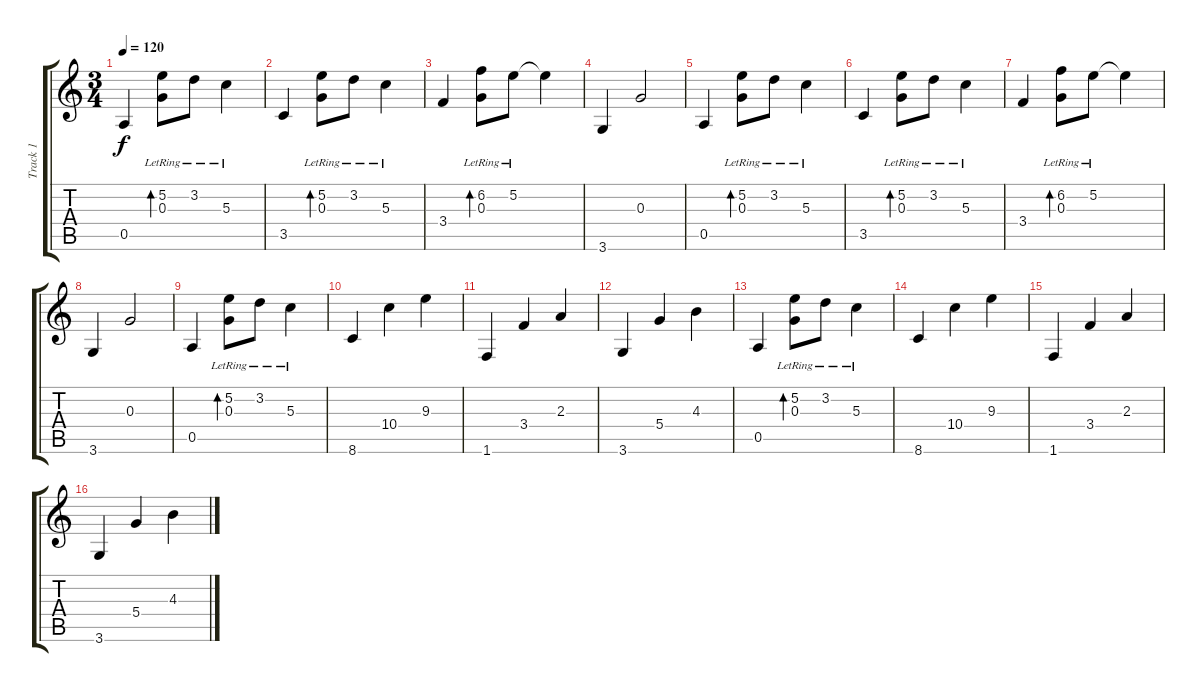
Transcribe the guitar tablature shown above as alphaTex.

\track ("Track 1" "Track 1") {instrument electricguitarjazz}
\staff {score tabs}
\tuning (E4 B3 G3 D3 A2 E2) {hide}
\ts (3 4)
\tempo 120
\clef g2
\ks c
0.5.4{dy f} (5.2 0.3{lr}).8{bd 480} 3.2{lr}.8 5.3{lr}.4 |
3.5.4 (5.2 0.3{lr}).8{bd 480} 3.2{lr}.8 5.3{lr}.4 |
3.4.4 (6.2 0.3{lr}).8{bd 480} 5.2{lr}.8 5.2{t}.4 |
3.6.4 0.3.2 |
0.5.4 (5.2 0.3{lr}).8{bd 480} 3.2{lr}.8 5.3{lr}.4 |
3.5.4 (5.2 0.3{lr}).8{bd 480} 3.2{lr}.8 5.3{lr}.4 |
3.4.4 (6.2 0.3{lr}).8{bd 480} 5.2{lr}.8 5.2{t}.4 |
3.6.4 0.3.2 |
0.5.4 (5.2 0.3{lr}).8{bd 480} 3.2{lr}.8 5.3{lr}.4 |
8.6.4 10.4.4 9.3.4 |
1.6.4 3.4.4 2.3.4 |
3.6.4 5.4.4 4.3.4 |
0.5.4 (5.2 0.3{lr}).8{bd 480} 3.2{lr}.8 5.3{lr}.4 |
8.6.4 10.4.4 9.3.4 |
1.6.4 3.4.4 2.3.4 |
3.6.4 5.4.4 4.3.4
